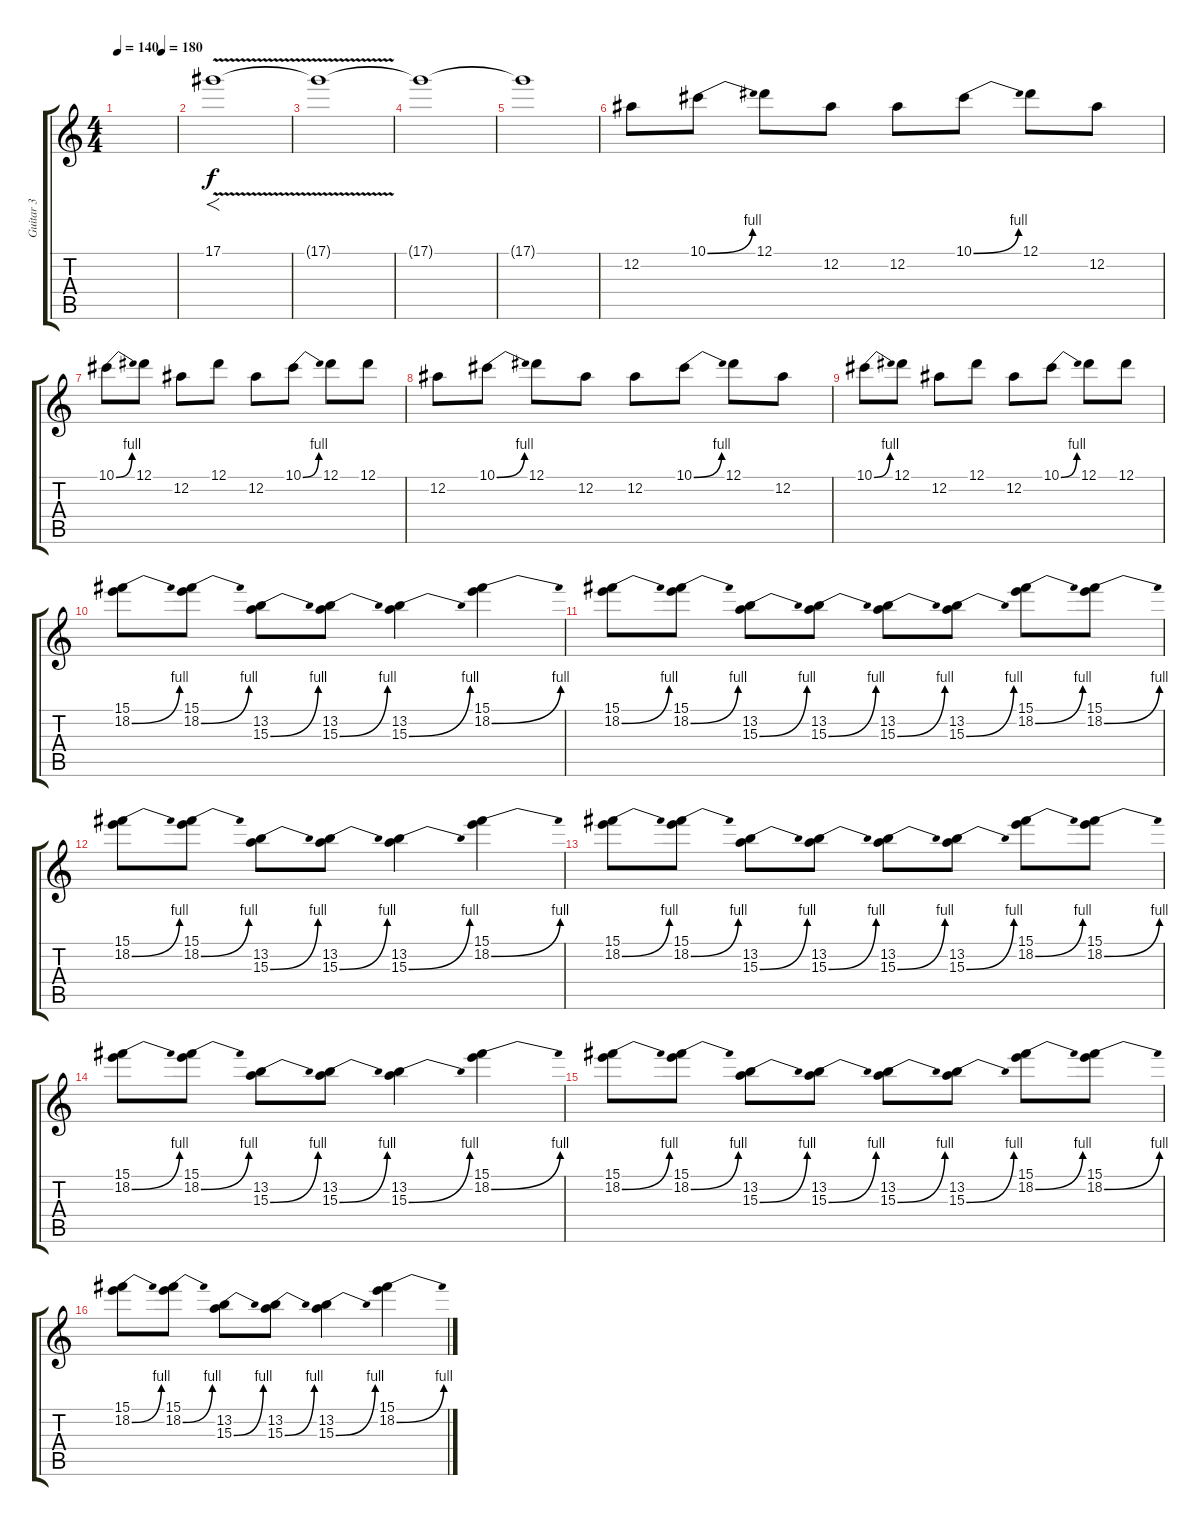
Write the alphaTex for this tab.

\track ("Guitar 3" "Guitar 3") {instrument overdrivenguitar}
\staff {score tabs}
\tuning (Eb4 Bb3 Gb3 Db3 Ab2 Eb2) {hide}
\ts (4 4)
\tempo 140
\tempo (180 0.75)
\clef g2
\ks c
|
17.1{v}.1{f} |
17.1{t}.1 |
17.1{t}.1 |
17.1{t}.1 |
12.2.8 10.1{be (bend 0 0 60 4)}.8 12.1.8 12.2.8 12.2.8 10.1{be (bend 0 0 60 4)}.8 12.1.8 12.2.8 |
10.1{be (bend 0 0 60 4)}.8 12.1.8 12.2.8 12.1.8 12.2.8 10.1{be (bend 0 0 60 4)}.8 12.1.8 12.1.8 |
12.2.8 10.1{be (bend 0 0 60 4)}.8 12.1.8 12.2.8 12.2.8 10.1{be (bend 0 0 60 4)}.8 12.1.8 12.2.8 |
10.1{be (bend 0 0 60 4)}.8 12.1.8 12.2.8 12.1.8 12.2.8 10.1{be (bend 0 0 60 4)}.8 12.1.8 12.1.8 |
(15.1 18.2{be (bend 0 0 60 4)}).8 (15.1 18.2{be (bend 0 0 60 4)}).8 (13.2 15.3{be (bend 0 0 60 4)}).8 (13.2 15.3{be (bend 0 0 60 4)}).8 (13.2 15.3{be (bend 0 0 60 4)}).4 (15.1 18.2{be (bend 0 0 60 4)}).4 |
(15.1 18.2{be (bend 0 0 60 4)}).8 (15.1 18.2{be (bend 0 0 60 4)}).8 (13.2 15.3{be (bend 0 0 60 4)}).8 (13.2 15.3{be (bend 0 0 60 4)}).8 (13.2 15.3{be (bend 0 0 60 4)}).8 (13.2 15.3{be (bend 0 0 60 4)}).8 (15.1 18.2{be (bend 0 0 60 4)}).8 (15.1 18.2{be (bend 0 0 60 4)}).8 |
(15.1 18.2{be (bend 0 0 60 4)}).8 (15.1 18.2{be (bend 0 0 60 4)}).8 (13.2 15.3{be (bend 0 0 60 4)}).8 (13.2 15.3{be (bend 0 0 60 4)}).8 (13.2 15.3{be (bend 0 0 60 4)}).4 (15.1 18.2{be (bend 0 0 60 4)}).4 |
(15.1 18.2{be (bend 0 0 60 4)}).8 (15.1 18.2{be (bend 0 0 60 4)}).8 (13.2 15.3{be (bend 0 0 60 4)}).8 (13.2 15.3{be (bend 0 0 60 4)}).8 (13.2 15.3{be (bend 0 0 60 4)}).8 (13.2 15.3{be (bend 0 0 60 4)}).8 (15.1 18.2{be (bend 0 0 60 4)}).8 (15.1 18.2{be (bend 0 0 60 4)}).8 |
(15.1 18.2{be (bend 0 0 60 4)}).8 (15.1 18.2{be (bend 0 0 60 4)}).8 (13.2 15.3{be (bend 0 0 60 4)}).8 (13.2 15.3{be (bend 0 0 60 4)}).8 (13.2 15.3{be (bend 0 0 60 4)}).4 (15.1 18.2{be (bend 0 0 60 4)}).4 |
(15.1 18.2{be (bend 0 0 60 4)}).8 (15.1 18.2{be (bend 0 0 60 4)}).8 (13.2 15.3{be (bend 0 0 60 4)}).8 (13.2 15.3{be (bend 0 0 60 4)}).8 (13.2 15.3{be (bend 0 0 60 4)}).8 (13.2 15.3{be (bend 0 0 60 4)}).8 (15.1 18.2{be (bend 0 0 60 4)}).8 (15.1 18.2{be (bend 0 0 60 4)}).8 |
(15.1 18.2{be (bend 0 0 60 4)}).8 (15.1 18.2{be (bend 0 0 60 4)}).8 (13.2 15.3{be (bend 0 0 60 4)}).8 (13.2 15.3{be (bend 0 0 60 4)}).8 (13.2 15.3{be (bend 0 0 60 4)}).4 (15.1 18.2{be (bend 0 0 60 4)}).4
